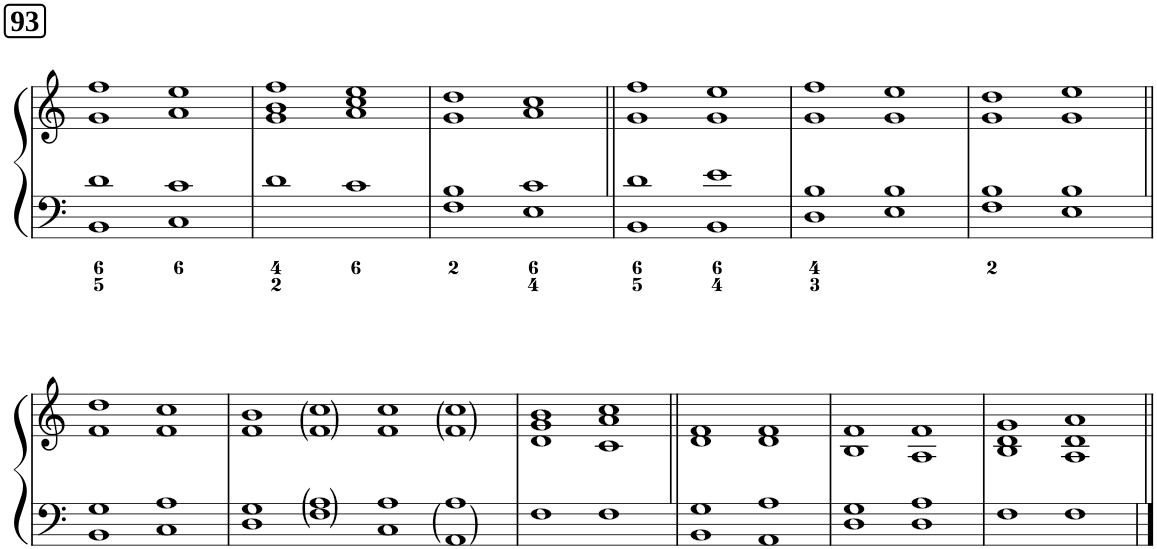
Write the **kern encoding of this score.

**kern	**kern
*part1	*part1
*staff2	*staff1
*I"Piano	*
*I'Pno	*
*clefF4	*clefG2
*k[]	*k[]
*M8/4	*M8/4
!!LO:REH:place=s1:a:B:cj:fs=14:t=93
=1	=1
1BB 1d	1g 1ff
1C 1c	1a 1ee
=2	=2
1d	1g 1b 1ff
1c	1a 1cc 1ee
=3	=3
1F 1B	1g 1dd
1E 1c	1a 1cc
=4||	=4||
1BB 1d	1g 1ff
1BB 1e	1g 1ee
=5	=5
1D 1B	1g 1ff
1E 1B	1g 1ee
=6	=6
1F 1B	1g 1dd
1E 1B	1g 1ee
!!LO:LB:g=z
=7||	=7||
1BB 1G	1f 1dd
1C 1A	1f 1cc
=8	=8
*M16/4	*M16/4
1D 1G	1f 1b
1F 1A	1f 1cc
1C 1A	1f 1cc
1AA 1A	1f 1cc
=9	=9
*M8/4	*M8/4
1F	1d 1g 1b
1F	1c 1a 1cc
=10||	=10||
1BB 1G	1d 1f
1AA 1A	1d 1f
=11	=11
1D 1G	1B 1f
1D 1A	1A 1f
=12	=12
1F	1B 1d 1g
1F	1A 1d 1a
=||	=||
*-	*-
